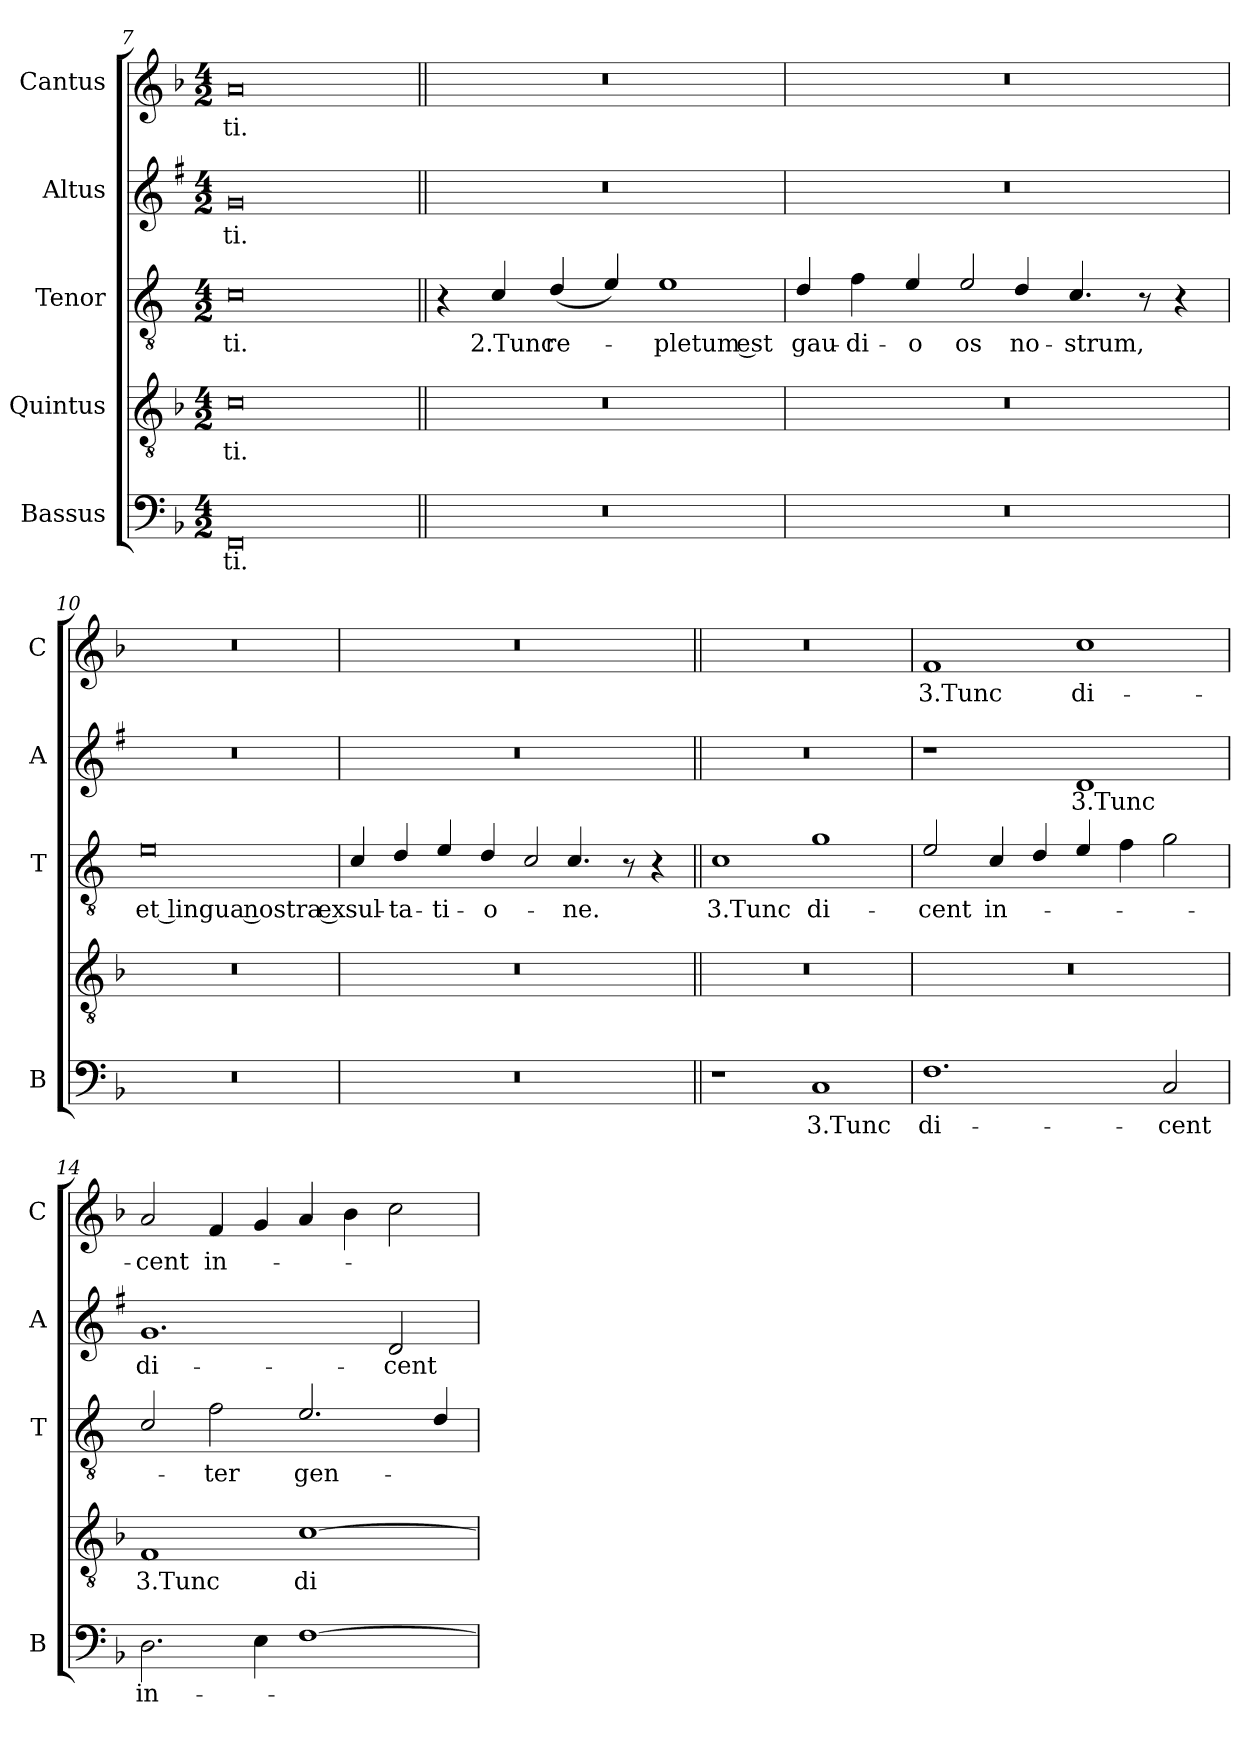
**kern	**text	**kern	**text	**kern	**text	**kern	**text	**kern	**text
*part5	*part5	*part4	*part4	*part3	*part3	*part2	*part2	*part1	*part1
*staff5	*staff5	*staff4	*staff4	*staff3	*staff3	*staff2	*staff2	*staff1	*staff1
*I"Bassus	*	*I"Quintus	*	*I"Tenor	*	*I"Altus	*	*I"Cantus	*
*I'B	*	*	*	*I'T	*	*I'A	*	*I'C	*
*clefF4	*	*clefGv2	*	*clefGv2	*	*clefG2	*	*clefG2	*
*	*	*	*	*ITrd4c7	*	*ITrd1c2	*	*	*
*k[b-]	*	*k[b-]	*	*k[b-]	*	*k[b-]	*	*k[b-]	*
*F:	*	*F:	*	*F:	*	*F:	*	*F:	*
*M4/2	*	*M4/2	*	*M4/2	*	*M4/2	*	*M4/2	*
=7	=7	=7	=7	=7	=7	=7	=7	=7	=7
!	!LO:LY:b	!	!LO:LY:b	!	!LO:LY:b	!	!LO:LY:b	!	!LO:LY:b
0FF	-ti.	0c	-ti.	0F	-ti.	0f	-ti.	0a	-ti.
!!LO:LB:g=z
=8||	=8||	=8||	=8||	=8||	=8||	=8||	=8||	=8||	=8||
0r	.	0r	.	4r	.	0r	.	0r	.
!	!	!	!	!	!LO:LY:b	!	!	!	!
.	.	.	.	4F/	2.Tunc	.	.	.	.
!	!	!	!	!	!LO:LY:b	!	!	!	!
.	.	.	.	(<4G/	re-	.	.	.	.
.	.	.	.	4A/)	.	.	.	.	.
!	!	!	!	!	!LO:LY:b	!	!	!	!
.	.	.	.	1A	-pletum est	.	.	.	.
=9	=9	=9	=9	=9	=9	=9	=9	=9	=9
!	!	!	!	!	!LO:LY:b	!	!	!	!
0r	.	0r	.	4G/	gau-	0r	.	0r	.
!	!	!	!	!	!LO:LY:b	!	!	!	!
.	.	.	.	4B-\	-di-	.	.	.	.
!	!	!	!	!	!LO:LY:b	!	!	!	!
.	.	.	.	4A/	-o	.	.	.	.
!	!	!	!	!LO:N:head=open	!LO:LY:b	!	!	!	!
.	.	.	.	4A/	os	.	.	.	.
!	!	!	!	!	!LO:LY:b	!	!	!	!
.	.	.	.	4G/	no-	.	.	.	.
!	!	!	!	!	!LO:LY:b	!	!	!	!
.	.	.	.	4.F/	-strum,	.	.	.	.
.	.	.	.	8r	.	.	.	.	.
.	.	.	.	4r	.	.	.	.	.
=10	=10	=10	=10	=10	=10	=10	=10	=10	=10
!	!	!	!	!	!LO:LY:b	!	!	!	!
0r	.	0r	.	0A	et lingua nostra ex-	0r	.	0r	.
=11	=11	=11	=11	=11	=11	=11	=11	=11	=11
!	!	!	!	!	!LO:LY:b	!	!	!	!
0r	.	0r	.	4F/	-sul-	0r	.	0r	.
!	!	!	!	!	!LO:LY:b	!	!	!	!
.	.	.	.	4G/	-ta-	.	.	.	.
!	!	!	!	!	!LO:LY:b	!	!	!	!
.	.	.	.	4A/	-ti-	.	.	.	.
!	!	!	!	!	!LO:LY:b	!	!	!	!
.	.	.	.	4G/	-o-	.	.	.	.
!	!	!	!	!LO:N:head=open	!	!	!	!	!
.	.	.	.	4F/	.	.	.	.	.
!	!	!	!	!	!LO:LY:b	!	!	!	!
.	.	.	.	4.F/	-ne.	.	.	.	.
.	.	.	.	8r	.	.	.	.	.
.	.	.	.	4r	.	.	.	.	.
!!LO:PB:g=z
=12||	=12||	=12||	=12||	=12||	=12||	=12||	=12||	=12||	=12||
!	!	!	!	!	!LO:LY:b	!	!	!	!
1r	.	0r	.	1F	3.Tunc	0r	.	0r	.
!	!LO:LY:b	!	!	!	!LO:LY:b	!	!	!	!
1C	3.Tunc	.	.	1c	di-	.	.	.	.
=13	=13	=13	=13	=13	=13	=13	=13	=13	=13
!	!LO:LY:b	!	!	!	!LO:LY:b	!	!	!	!LO:LY:b
1.F	di-	0r	.	2A/	-cent	1r	.	1f	3.Tunc
!	!	!	!	!	!LO:LY:b	!	!	!	!
.	.	.	.	4F/	in-	.	.	.	.
.	.	.	.	4G/	.	.	.	.	.
!	!	!	!	!	!	!	!LO:LY:b	!	!LO:LY:b
.	.	.	.	4A/	.	1c	3.Tunc	1cc	di-
.	.	.	.	4B-\	.	.	.	.	.
!	!LO:LY:b	!	!	!	!	!	!	!	!
2C/	-cent	.	.	2c\	.	.	.	.	.
=14	=14	=14	=14	=14	=14	=14	=14	=14	=14
!	!LO:LY:b	!	!LO:LY:b	!	!	!	!LO:LY:b	!	!LO:LY:b
2.D\	in-	1F	3.Tunc	2F/	.	1.f	di-	2a/	-cent
!	!	!	!	!	!LO:LY:b	!	!	!	!LO:LY:b
.	.	.	.	2B-\	-ter	.	.	4f/	in-
4E\	.	.	.	.	.	.	.	4g/	.
!	!	!	!LO:LY:b	!	!LO:LY:b	!	!	!	!
[1F	.	[1c	di-	2.A/	gen-	.	.	4a/	.
.	.	.	.	.	.	.	.	4b-\	.
!	!	!	!	!	!	!	!LO:LY:b	!	!
.	.	.	.	.	.	2c/	-cent	2cc\	.
.	.	.	.	4G/	.	.	.	.	.
=	=	=	=	=	=	=	=	=	=
*-	*-	*-	*-	*-	*-	*-	*-	*-	*-
